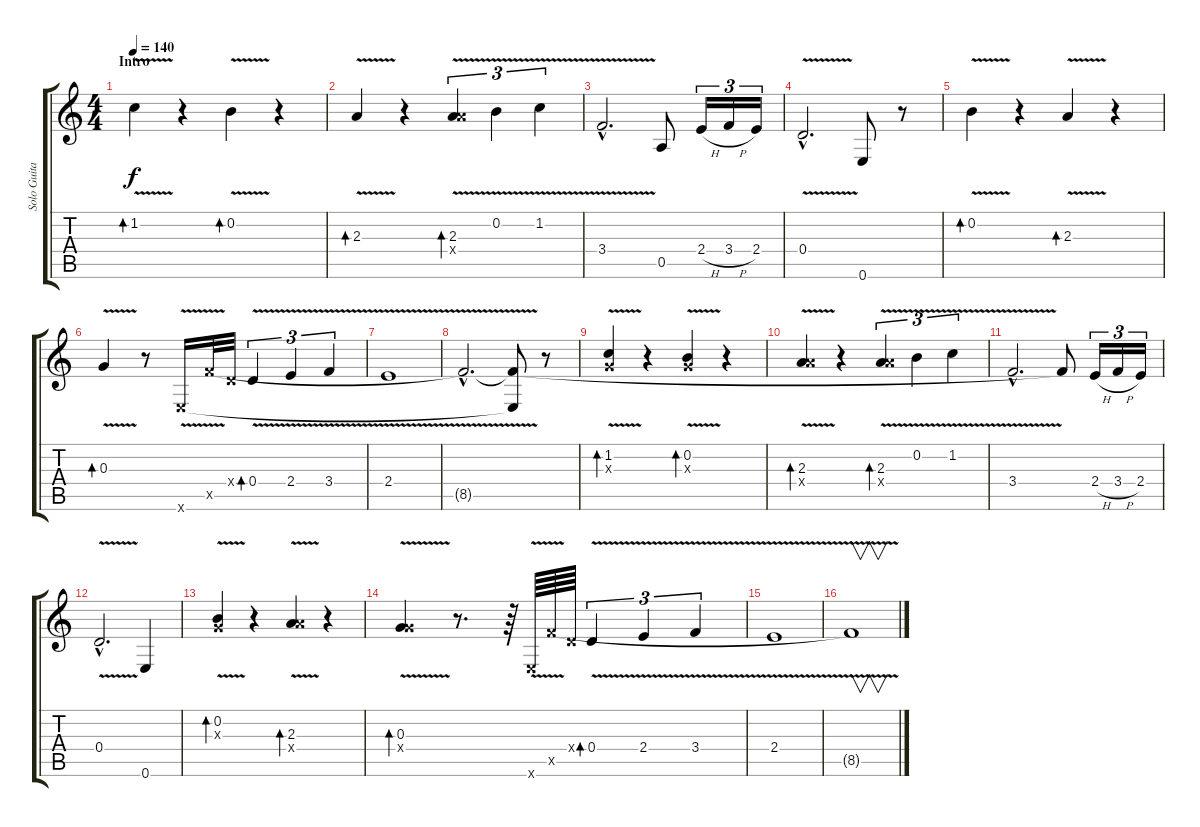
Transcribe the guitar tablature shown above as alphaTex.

\track ("Solo Guitar " "Solo Guita") {instrument acousticguitarsteel}
\staff {score tabs}
\tuning (E4 B3 G3 D3 A2 E2) {hide}
\ts (4 4)
\section ("" "Intro")
\tempo 140
\clef g2
\ks c
1.2{v}.4{bd 480 dy f instrument acousticguitarsteel} r.4 0.2{v}.4{bd 480} r.4 |
2.3{v}.4{bd 120} r.4 (2.3{v} 7.4{x}).4{tu (3 2) bd 120} 0.2{v}.4{tu (3 2)} 1.2{v}.4{tu (3 2)} |
3.4{v hac}.2{d} 0.5.8 2.4{h}.16{tu (3 2)} 3.4{h}.16{tu (3 2)} 2.4.16{tu (3 2)} |
0.4{v hac}.2{d} 0.6.8 r.8 |
0.2{v}.4{bd 120} r.4 2.3{v}.4{bd 120} r.4 |
0.3{v}.4{bd 120} r.8 0.6{v x}.16 8.5{v x}.32 0.4{x}.32 0.4{v}.4{tu (3 2) bd 480} 2.4{v}.4{tu (3 2)} 3.4{v}.4{tu (3 2)} |
2.4{v}.1 |
8.5{v hac t}.2{d} (8.5{t} 0.6{t}).8 r.8 |
(1.2{v} 0.3{x}).4{bd 120} r.4 (0.2{v} 0.3{x}).4{bd 120} r.4 |
(2.3{v} 7.4{x}).4{bd 120} r.4 (2.3{v} 7.4{x}).4{tu (3 2) bd 120} 0.2{v}.4{tu (3 2)} 1.2{v}.4{tu (3 2)} |
3.4{v hac}.2{d} 8.5{t}.8 2.4{h}.16{tu (3 2)} 3.4{h}.16{tu (3 2)} 2.4.16{tu (3 2)} |
0.4{v hac}.2{d} 0.6.4 |
(0.2{v} 0.3{x}).4{bd 120} r.4 (2.3{v} 7.4{x}).4{bd 120} r.4 |
(0.3{v} 5.4{x}).4{bd 120} r.8{d} r.64 0.6{v x}.64 8.5{v x}.64 0.4{x}.64 0.4{v}.4{tu (3 2) bd 480} 2.4{v}.4{tu (3 2)} 3.4{v}.4{tu (3 2)} |
2.4{v}.1 |
8.5{t}.1{v}
